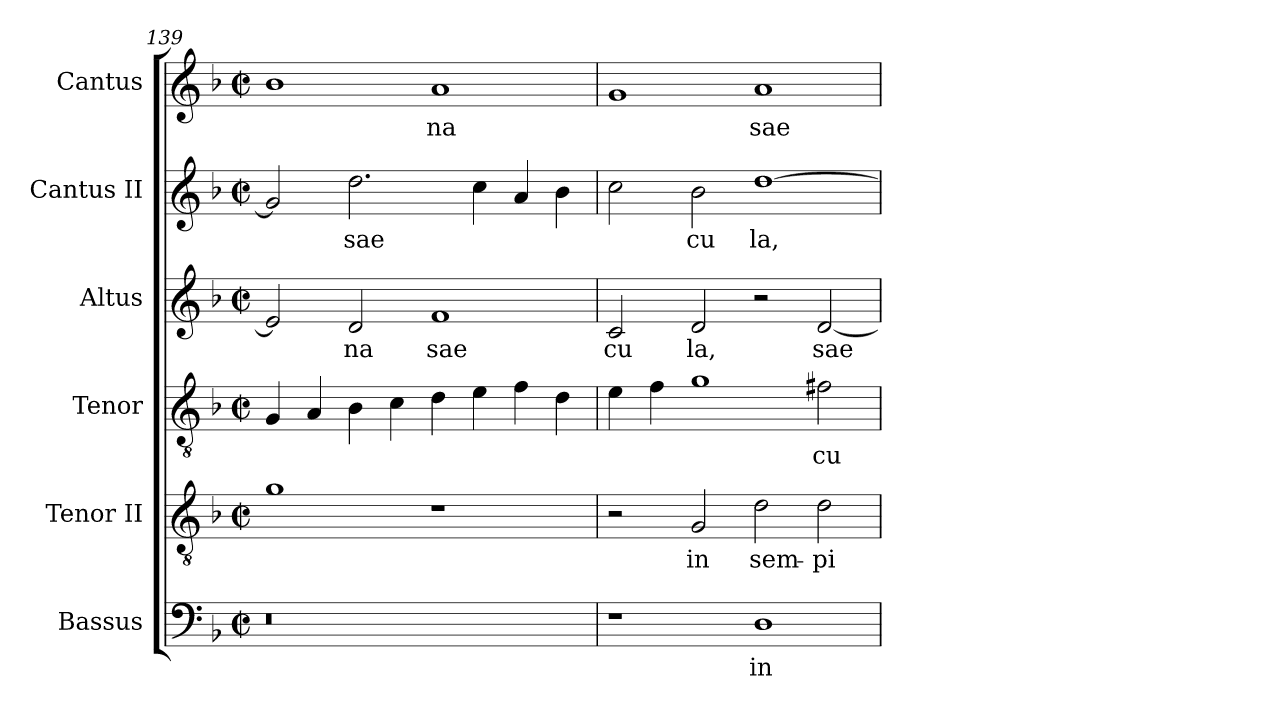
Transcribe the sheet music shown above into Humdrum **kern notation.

**kern	**text	**kern	**text	**kern	**text	**kern	**text	**kern	**text	**kern	**text
*part6	*part6	*part5	*part5	*part4	*part4	*part3	*part3	*part2	*part2	*part1	*part1
*staff6	*staff6	*staff5	*staff5	*staff4	*staff4	*staff3	*staff3	*staff2	*staff2	*staff1	*staff1
*I"Bassus	*	*I"Tenor II	*	*I"Tenor	*	*I"Altus	*	*I"Cantus II	*	*I"Cantus	*
*I'Bassus	*	*	*	*I'Tenor	*	*I'Altus	*	*I'Cantus II	*	*	*
*clefF4	*	*clefGv2	*	*clefGv2	*	*clefG2	*	*clefG2	*	*clefG2	*
*k[b-]	*	*k[b-]	*	*k[b-]	*	*k[b-]	*	*k[b-]	*	*k[b-]	*
*F:	*	*F:	*	*F:	*	*F:	*	*F:	*	*F:	*
*M2/2	*	*M2/2	*	*M2/2	*	*M2/2	*	*M2/2	*	*M2/2	*
*met(c|)	*	*met(c|)	*	*met(c|)	*	*met(c|)	*	*met(c|)	*	*met(c|)	*
=139	=139	=139	=139	=139	=139	=139	=139	=139	=139	=139	=139
0r	.	1g	.	4G/	.	2e/]	.	2g/]	.	1b-	.
.	.	.	.	4A/	.	.	.	.	.	.	.
!	!	!	!	!	!	!	!LO:LY:b:cj	!	!LO:LY:b	!	!
.	.	.	.	4B-\	.	2d/	na	2.dd\	sae	.	.
.	.	.	.	4c\	.	.	.	.	.	.	.
!	!	!	!	!	!	!	!LO:LY:b:cj	!	!	!	!LO:LY:b:cj
.	.	1r	.	4d\	.	1f	sae	.	.	1a	na
.	.	.	.	4e\	.	.	.	4cc\	.	.	.
.	.	.	.	4f\	.	.	.	4a/	.	.	.
.	.	.	.	4d\	.	.	.	4b-\	.	.	.
!!LO:PB:g=z
=140	=140	=140	=140	=140	=140	=140	=140	=140	=140	=140	=140
!	!	!	!	!	!	!	!LO:LY:b:cj	!	!	!	!
1r	.	2r	.	4e\	.	2c/	cu	2cc\	.	1g	.
.	.	.	.	4f\	.	.	.	.	.	.	.
!	!	!	!LO:LY:b:cj	!	!	!	!LO:LY:b:cj	!	!LO:LY:b:cj	!	!
.	.	2G/	in	1g	.	2d/	la,	2b-\	cu	.	.
!	!LO:LY:b:cj	!	!LO:LY:b:cj	!	!	!	!	!	!LO:LY:b:cj	!	!LO:LY:b:cj
1D	in	2d\	sem-	.	.	2r	.	[>1dd	la,	1a	sae
!	!	!	!LO:LY:b:cj	!	!LO:LY:b:cj	!	!LO:LY:b	!	!	!	!
.	.	2d\	-pi-	2f#\	cu	[<2d/	sae	.	.	.	.
=	=	=	=	=	=	=	=	=	=	=	=
*-	*-	*-	*-	*-	*-	*-	*-	*-	*-	*-	*-
